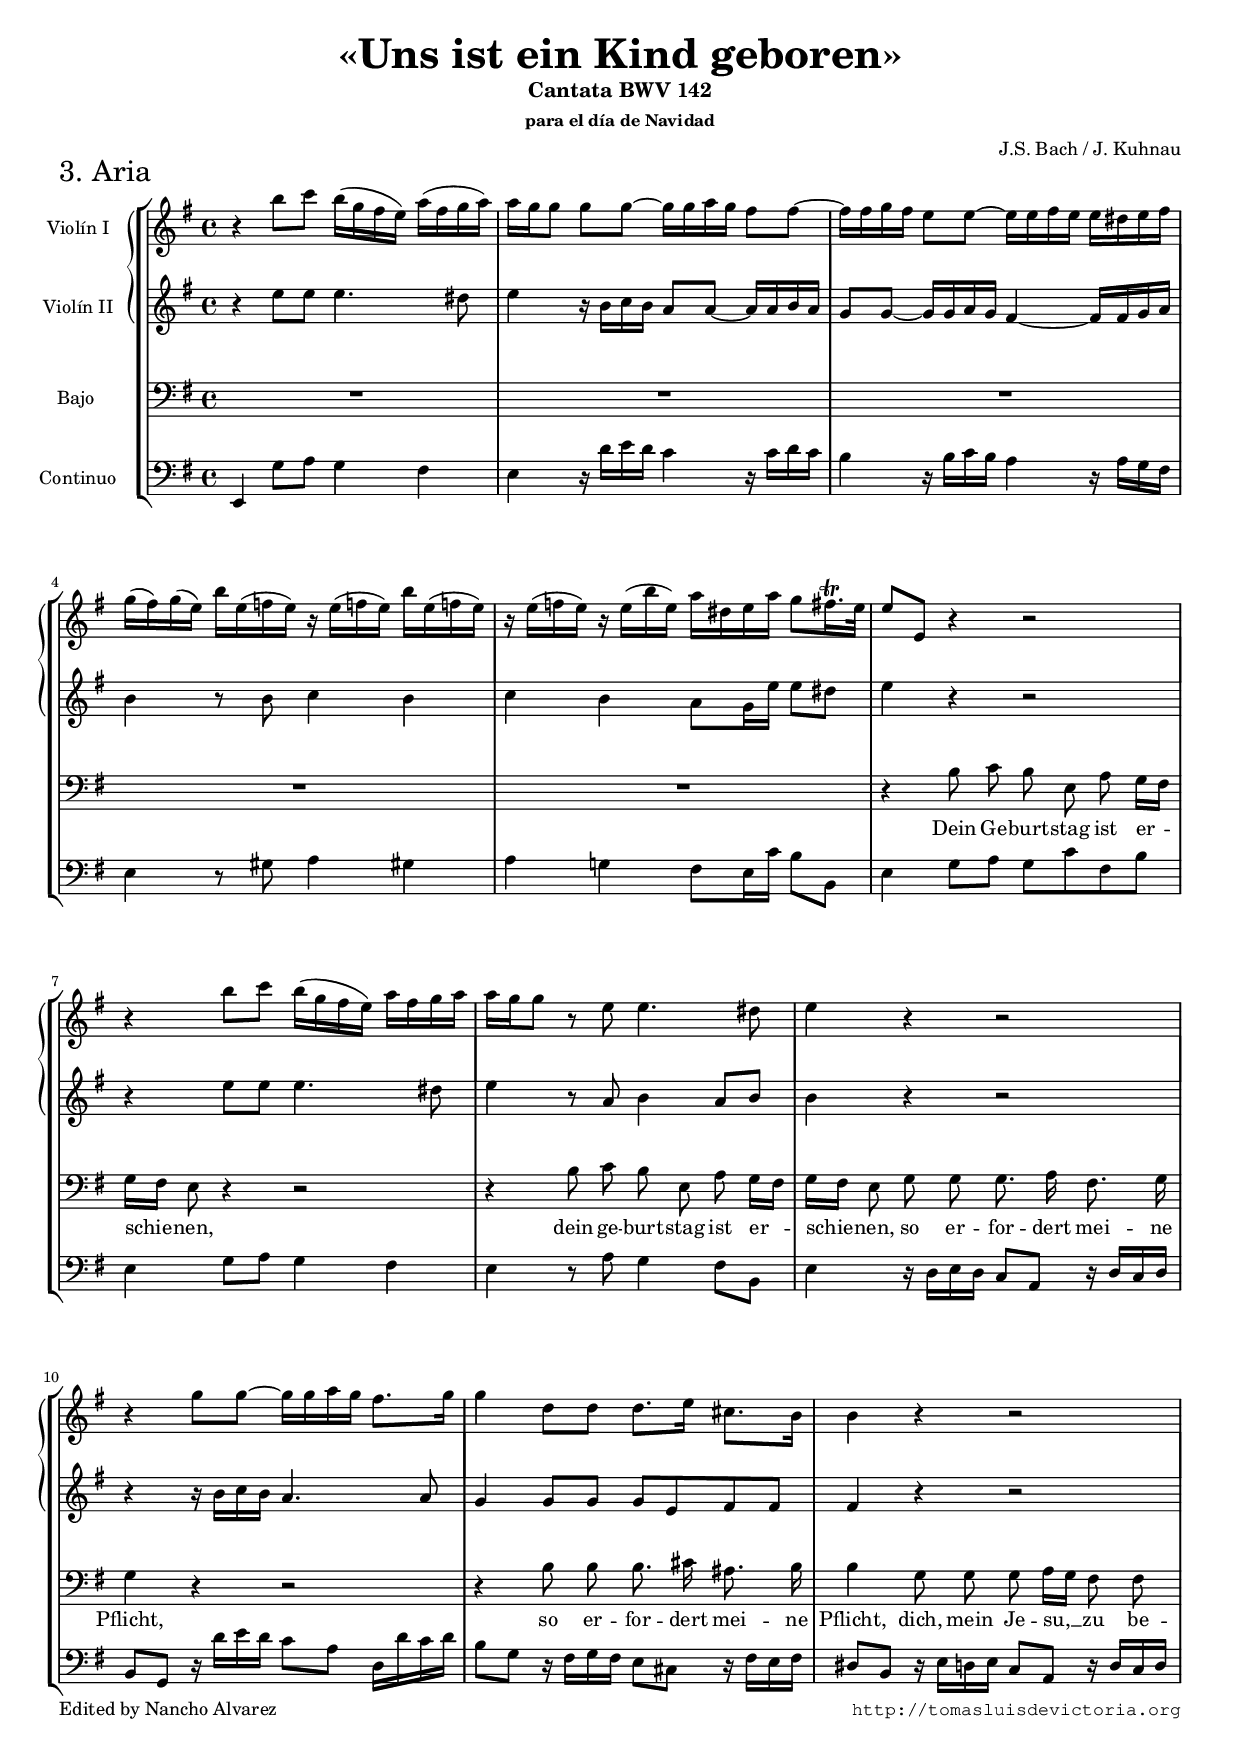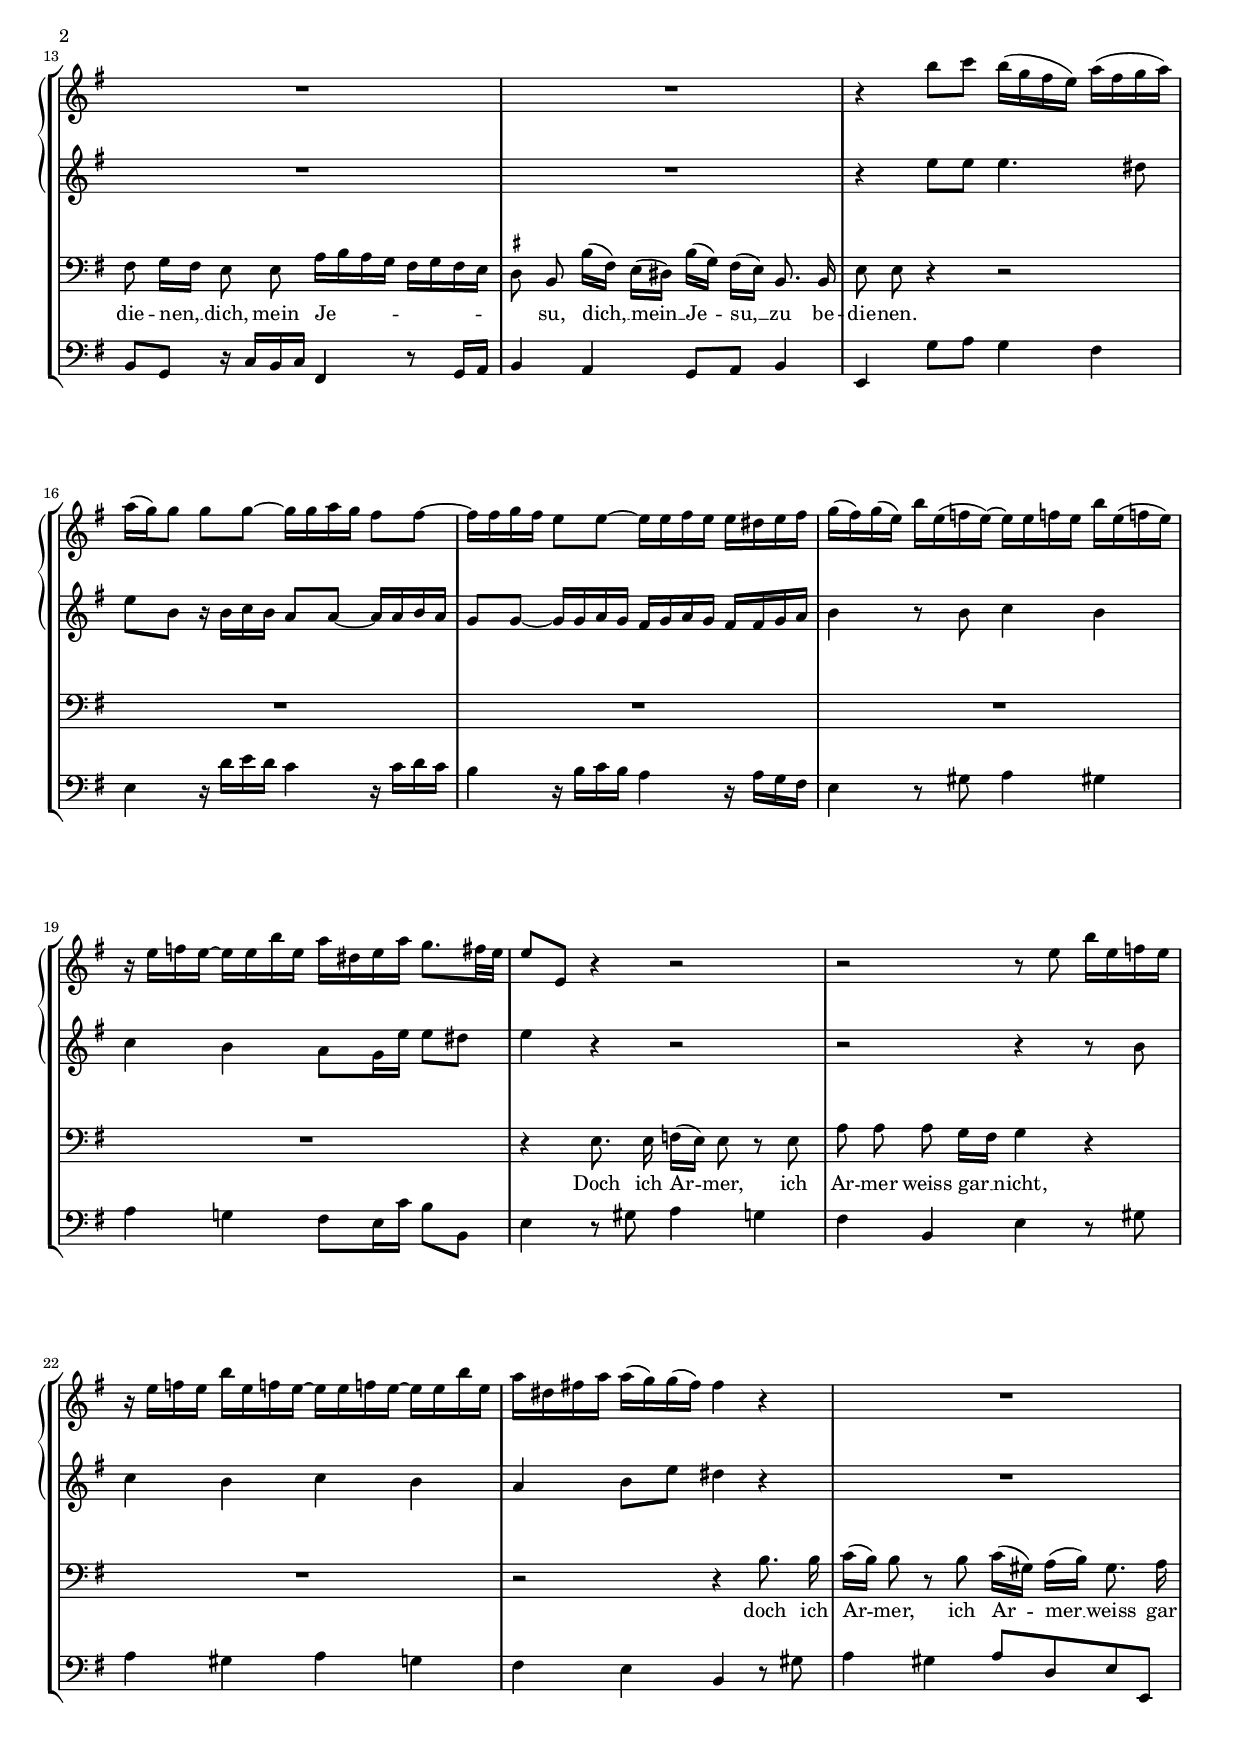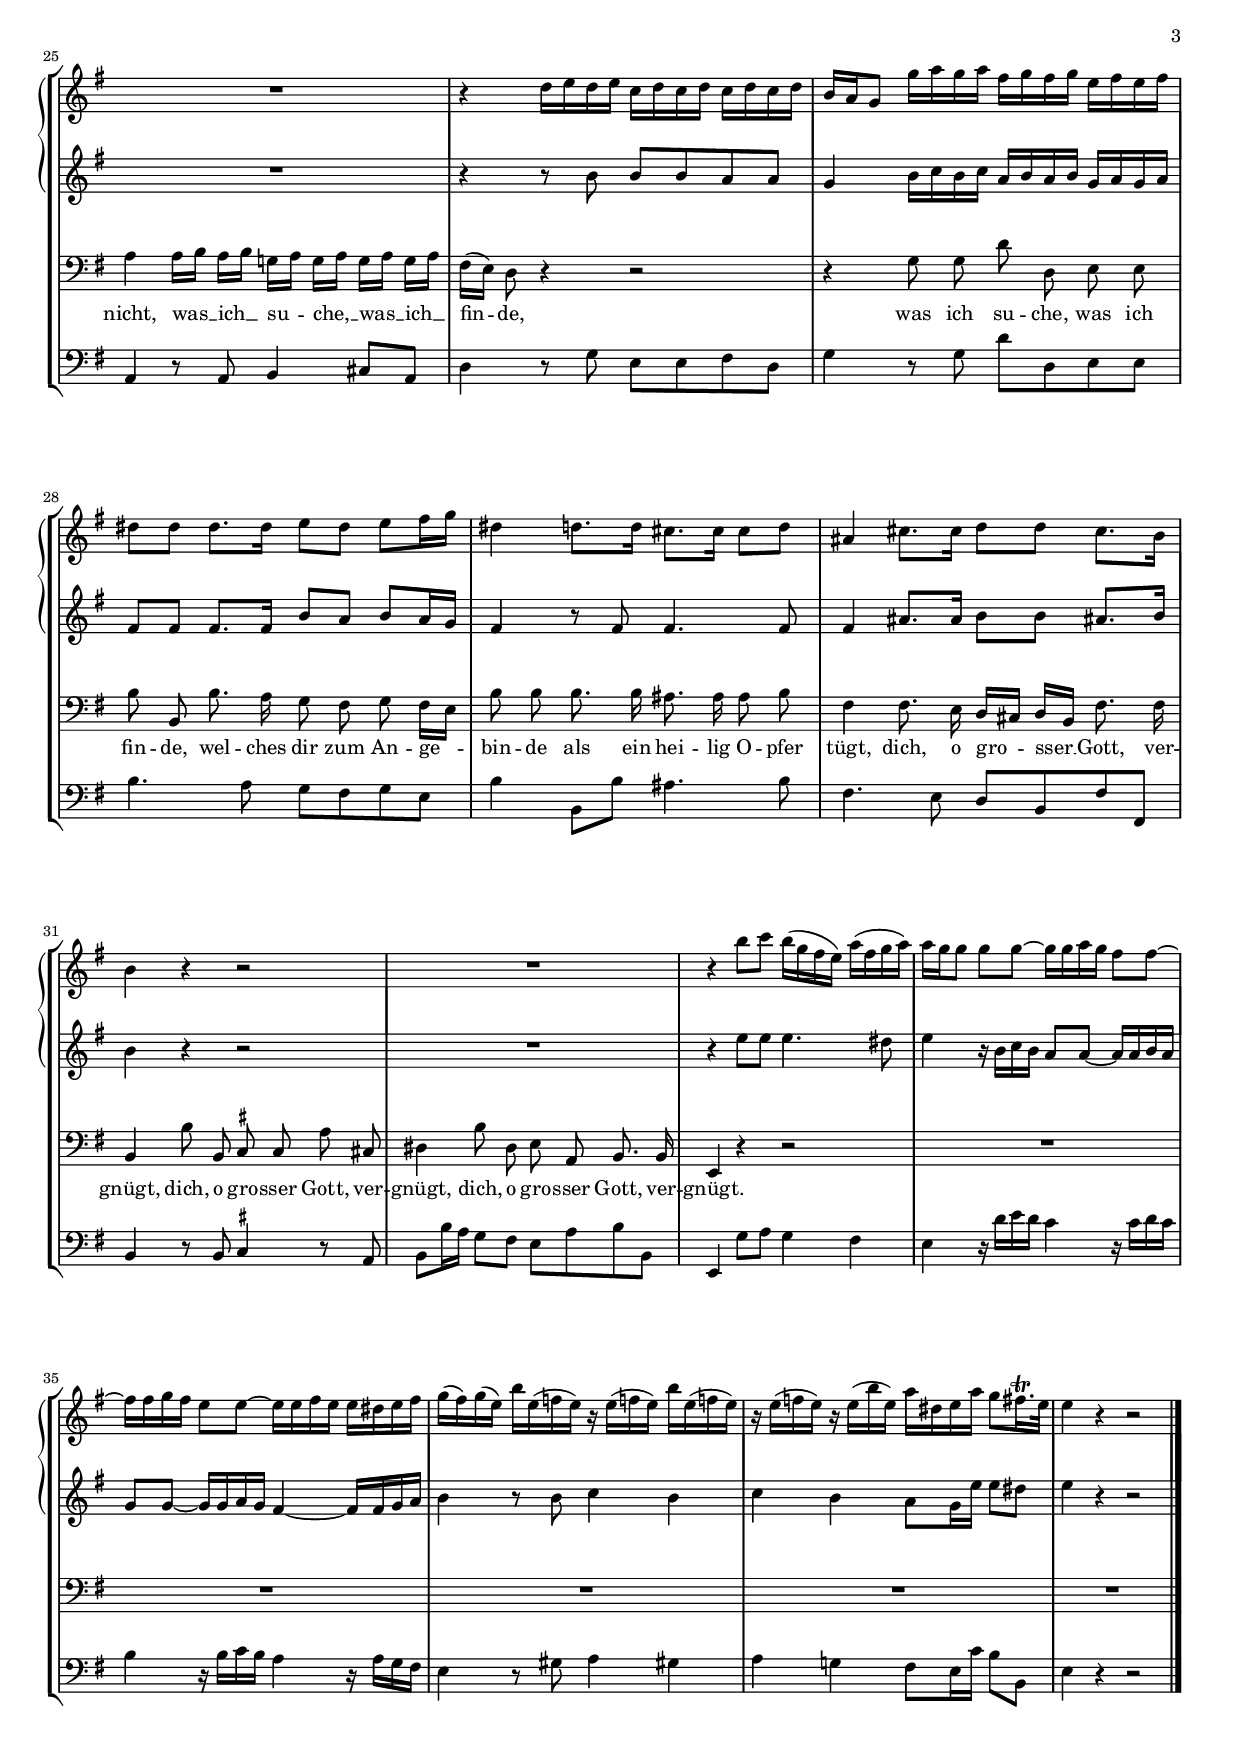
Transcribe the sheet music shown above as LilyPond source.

\version "2.11.34"

#(set-default-paper-size "a4")
#(set-global-staff-size 16)
#(ly:set-option 'point-and-click #f)
%nomobile

ss=\once \set suggestAccidentals = ##t

\header {
	subtitle=\markup{"Cantata BWV 142"}
        title=\markup{\bigger \bigger \bigger "«Uns ist ein Kind geboren»" }
        subsubtitle="para el día de Navidad"
        piece=\markup{\bigger \bigger \bigger \bigger "3. Aria"}
        composer="J.S. Bach / J. Kuhnau"
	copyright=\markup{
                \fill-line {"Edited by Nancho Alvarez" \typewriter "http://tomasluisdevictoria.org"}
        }
%       tagline=""

}

global={\key g \major \time 4/4 \skip 1*38 \bar "|." }


violin={
	r4 b''8 c''' b''16( g'' fis'' e'') a''( fis'' g'' a'') |
	a'' g'' g''8 g'' g'' ~ g''16 g'' a'' g'' fis''8 fis'' ~ |
	fis''16 fis'' g'' fis'' e''8 e'' ~ e''16 e'' fis'' e'' e'' dis'' e'' fis'' |
	g''( fis'') g''( e'') b'' e''( f'' e'') r e''( f''! e'') b'' e''( f''! e'') |
%5
	r e''( f'' e'') r e''( b'' e'') a'' dis'' e'' a'' g''8 fis''16.^\trill e''32 |
	e''8 e' r4 r2 |
	r4 b''8 c''' b''16( g'' fis'' e'') a'' fis'' g'' a'' |
	a'' g'' g''8 r e'' e''4. dis''8 |
	e''4 r r2 |
%10
	r4 g''8 g'' ~ g''16 g'' a'' g'' fis''8. g''16 |
	g''4 d''8 d'' d''8. e''16 cis''8. b'16 |
	b'4 r r2 |
	R1*4/4 |
	R1*4/4 |
%15
	r4 b''8 c''' b''16( g'' fis'' e'') a''( fis'' g'' a'') |
	a''( g'') g''8 g'' g'' ~ g''16 g'' a'' g'' fis''8 fis'' ~ |
	fis''16 fis'' g'' fis'' e''8 e'' ~ e''16 e'' fis'' e'' e'' dis'' e'' fis'' |
	g''( fis'') g''( e'') b'' e''( f'' e'') ~ e'' e'' f''! e'' b'' e''( f''! e'') |
	r e'' f'' e'' ~ e'' e'' b'' e'' a'' dis'' e'' a'' g''8. fis''32 e'' |
%20
	e''8 e' r4 r2 |
	r r8 e'' b''16 e'' f'' e'' |
	r e'' f'' e'' b'' e'' f''! e'' ~ e'' e'' f''! e'' ~ e'' e'' b'' e'' |
	a'' dis'' fis''! a'' a''( g'') g''( fis'') fis''4 r |
	R1*4/4 |
%25
	R1*4/4 |
	r4 d''16 e'' d'' e'' c'' d'' c'' d'' c'' d'' c'' d'' |
	b' a' g'8 g''16 a'' g'' a'' fis'' g'' fis'' g'' e'' fis'' e'' fis'' |
	dis''8[ dis''] dis''8. dis''16 e''8[ dis''] e'' fis''16 g'' |
	dis''4 d''8. d''16 cis''8. cis''16 cis''8 d'' |
%30
	ais'4 cis''8. cis''16 d''8[ d''] cis''8. b'16 |
	b'4 r r2 |
	R1*4/4 |
	r4 b''8 c''' b''16( g'' fis'' e'') a''( fis'' g'' a'') |
	a'' g'' g''8 g'' g'' ~ g''16 g'' a'' g'' fis''8 fis'' ~ |
%35
	fis''16 fis'' g'' fis'' e''8 e'' ~ e''16 e'' fis'' e'' e'' dis'' e'' fis'' |
	g''( fis'') g''( e'') b'' e''( f'' e'') r e''( f''! e'') b'' e''( f''! e'') |
	r e''( f'' e'') r e''( b'' e'') a'' dis'' e'' a'' g''8 fis''16.^\trill e''32 |
	e''4 r r2 
}

violindos={
	r4 e''8 e'' e''4. dis''8 |
	e''4 r16 b' c'' b' a'8 a' ~ a'16 a' b' a' |
	g'8 g' ~ g'16 g' a' g' fis'4 ~ fis'16 fis' g' a' |
	b'4 r8 b' c''4 b' |
%5
	c'' b' a'8 g'16 e'' e''8 dis'' |
	e''4 r r2 |
	r4 e''8 e'' e''4. dis''8 |
	e''4 r8 a' b'4 a'8 b' |
	b'4 r r2 |
%10
	r4 r16 b' c'' b' a'4. a'8 |
	g'4 g'8 g' g' e' fis' fis' |
	fis'4 r r2 |
	R1*4/4 |
	R1*4/4 |
%15
	r4 e''8 e'' e''4. dis''8 |
	e'' b' r16 b' c'' b' a'8 a' ~ a'16 a' b' a' |
	g'8 g' ~ g'16 g' a' g' fis' g' a' g' fis' fis' g' a' |
	b'4 r8 b' c''4 b' |
	c'' b' a'8 g'16 e'' e''8 dis'' |
%20
	e''4 r r2 |
	r r4 r8 b' |
	c''4 b' c'' b' |
	a' b'8 e'' dis''4 r |
	R1*4/4 |
%25
	R1*4/4 |
	r4 r8 b' b' b' a' a' |
	g'4 b'16 c'' b' c'' a' b' a' b' g' a' g' a' |
	fis'8[ fis'] fis'8. fis'16 b'8[ a'] b' a'16 g' |
	fis'4 r8 fis' fis'4. fis'8 |
%30
	fis'4 ais'8. ais'16 b'8[ b'] ais'!8. b'16 |
	b'4 r r2 |
	R1*4/4 |
	r4 e''8 e'' e''4. dis''8 |
	e''4 r16 b' c'' b' a'8 a' ~ a'16 a' b' a' |
%35
	g'8 g' ~ g'16 g' a' g' fis'4 ~ fis'16 fis' g' a' |
	b'4 r8 b' c''4 b' |
	c'' b' a'8 g'16 e'' e''8 dis'' |
	e''4 r r2 
}

basso={
	\set autoBeaming=##f
	R1*4/4 |
	R1*4/4 |
	R1*4/4 |
	R1*4/4 |
%5
	R1*4/4 |
	r4 b8 c' b e a g16[ fis] |
	g[ fis] e8 r4 r2 |
	r4 b8 c' b e a g16[ fis] |
	g[ fis] e8 g g g8. a16 fis8. g16 |
%10
	g4 r r2 |
	r4 b8 b b8. cis'16 ais8. b16 |
	b4 g8 g g a16[ g] fis8 fis |
	fis g16[ fis] e8 e a16[ b a g] fis[ g fis e] |
	\ss dis8 b, b16[( fis]) e[( dis!]) b[( g]) fis[( e]) b,8. b,16 |
%15
	e8 e r4 r2 |
	R1*4/4 |
	R1*4/4 |
	R1*4/4 |
	R1*4/4 |
%20
	r4 e8. e16 f[( e]) e8 r e |
	a a a g16[ fis] g4 r |
	R1*4/4 |
	r2 r4 b8. b16 |
	c'[( b]) b8 r b c'16[( gis]) a([ b]) gis8. a16 |
%25
	a4 a16[ b] a[ b] g![ a] g[ a] g[ a] g[ a] |
	fis([ e]) d8 r4 r2 |
	r4 g8 g d' d e e |
	b b, b8. a16 g8 fis g fis16[ e] |
	b8 b b8. b16 ais8. ais16 ais8 b |
%30
	fis4 fis8. e16 d[ cis] d[ b,] fis8. fis16 |
	b,4 b8 b, \ss cis cis a cis! |
	dis4 b8 dis e a, b,8. b,16 |
	e,4 r r2 |
	R1*4/4 |
%35
	R1*4/4 |
	R1*4/4 |
	R1*4/4 |
	R1*4/4 
}

textobasso=\lyricmode{
Dein Ge -- burt -- stag ist er -- _ schie -- _ nen,
dein ge -- burt -- stag ist er -- _ schie -- _ nen,
so er -- for -- dert mei -- ne Pflicht,
so er -- for -- dert mei -- ne Pflicht,
dich, mein Je -- su, __ _ zu be -- die -- nen, __ _ 
dich, mein Je -- _ _ _ _ _ _ _ _ su,
dich, __ _ mein __ _ Je -- _ su, __ _ zu be -- die -- nen.
Doch ich Ar -- _ mer,
ich Ar -- mer weiss gar __ _ nicht,
doch ich Ar -- _ mer,
ich Ar -- _ mer __ _ weiss gar nicht,
was __ _ ich __ _ su -- _ che, __ _ was __ _ ich __ _ fin -- _ de,
was ich su -- che, 
was ich fin -- de,
wel -- ches dir zum An -- ge -- _ bin -- de
als ein hei -- lig O -- pfer tügt,
dich, o gro -- _ sser __ _ Gott,
ver -- gnügt,
dich, o gro -- sser Gott, ver -- gnügt,
dich, o gro -- sser Gott, ver -- gnügt.
}

continuo={
	e,4 g8 a g4 fis |
	e r16 d' e' d' c'4 r16 c' d' c' |
	b4 r16 b c' b a4 r16 a g fis |
	e4 r8 gis a4 gis! |
%5
	a g! fis8 e16 c' b8 b, |
	e4 g8 a g c' fis b |
	e4 g8 a g4 fis |
	e r8 a g4 fis8 b, |
	e4 r16 d e d c8 a, r16 d c d |
%10
	b,8 g, r16 d' e' d' c'8 a d16 d' c' d' |
	b8 g r16 fis g fis e8 cis r16 fis e fis |
	dis8 b, r16 e d e c8 a, r16 d c d |
	b,8 g, r16 c b, c fis,4 r8 g,16 a, |
	b,4 a, g,8 a, b,4 |
%15
	e, g8 a g4 fis |
	e r16 d' e' d' c'4 r16 c' d' c' |
	b4 r16 b c' b a4 r16 a g fis |
	e4 r8 gis a4 gis! |
	a g! fis8 e16 c' b8 b, |
%20
	e4 r8 gis a4 g |
	fis b, e r8 gis |
	a4 gis a g |
	fis e b, r8 gis |
	a4 gis a8 d e e, |
%25
	a,4 r8 a, b,4 cis8 a, |
	d4 r8 g e e fis d |
	g4 r8 g d' d e e |
	b4. a8 g fis g e |
	b4 b,8 b ais4. b8 |
%30
	fis4. e8 d b, fis fis, |
	b,4 r8 b, \ss cis4 r8 a, |
	b, b16 a g8 fis e a b b, |
	e,4 g8 a g4 fis |
	e r16 d' e' d' c'4 r16 c' d' c' |
%35
	b4 r16 b c' b a4 r16 a g fis |
	e4 r8 gis a4 gis! |
	a g! fis8 e16 c' b8 b, |
	e4 r r2
}

\score {
\new StaffGroup<<

\new GrandStaff<<
	\new Staff <<\global
	\new Voice="v5" {
		\set Staff.instrumentName="Violín I "
		\clef "treble" 
		\violin }
	>>
	
	
	\new Staff <<\global
	\new Voice="v6" {
		\set Staff.instrumentName="Violín II "
		\clef "treble" 
		\violindos }
	>>
>>

	\new Staff<<\global
	\new Voice="v1" {
		\set Staff.instrumentName="Bajo  "
		\clef "bass"
		\basso }
	\new Lyrics \lyricsto "v1" {\textobasso }
	>>
		
	
	\new Staff <<\global
	\new Voice="v8" {
		\set Staff.instrumentName="Continuo "
		\clef "bass" 
		\continuo }
	>>
	
>>

\layout{ 
	%\context {\Lyrics \override VerticalAxisGroup #'minimum-Y-extent = #'(-0 . 0) }
	\context {\Score \override BarNumber #'padding = #2 }
	%\context {\Lyrics \override LyricText #'font-size = #2 }
	\context {\Voice melismaBusyProperties = #'() }
	%\context { \RemoveEmptyStaffContext }
	\context {\Staff 
		%\consists Ambitus_engraver 
		\override VerticalAxisGroup #'minimum-Y-extent = #'(-1 . 5.0)
	}
}

%\midi {}

}


\paper{
	system-count=12
	line-width=19.0\cm
	between-system-padding = 0
	ragged-last-bottom = ##f
	head-distance = 1\mm
	foot-distance = 2\mm
}
